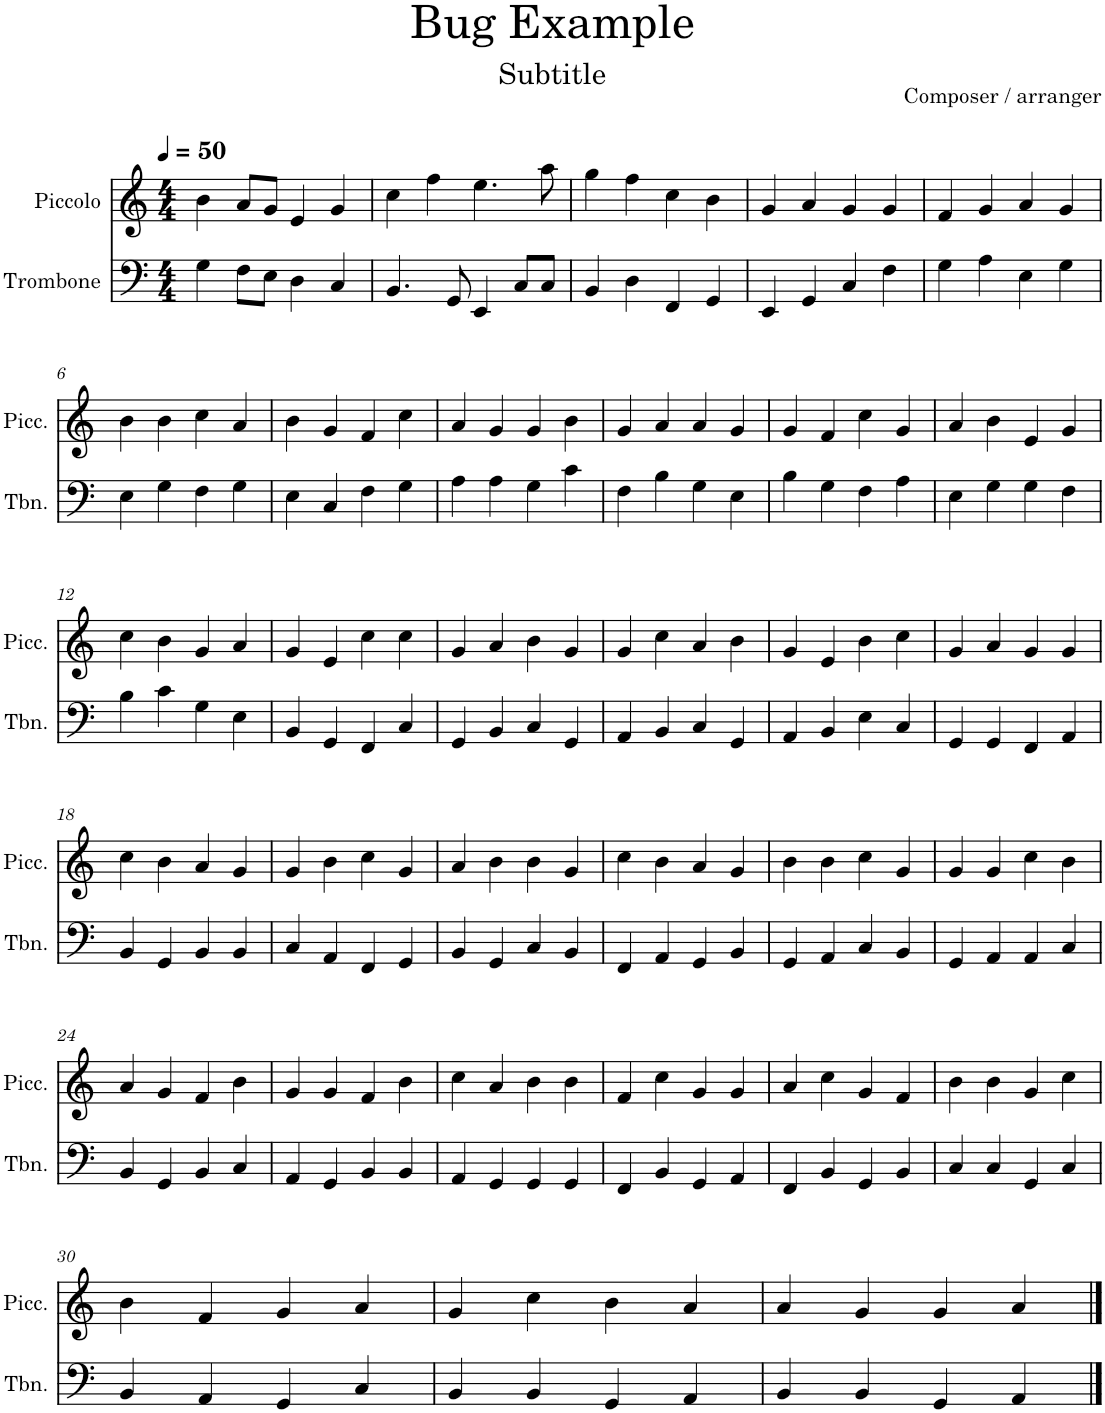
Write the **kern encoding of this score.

**kern	**kern
*part2	*part1
*staff2	*staff1
*I"Trombone	*I"Piccolo
*I'Tbn.	*I'Picc.
*clefF4	*clefG2
*	*Trd-7c-12
*k[]	*k[]
*M4/4	*M4/4
*MM50	*MM50
=1	=1
4G\	4b\
8F\L	8a/L
8E\J	8g/J
4D\	4e/
4C/	4g/
=2	=2
4.BB/	4cc\
.	4ff\
8GG/	.
4EE/	4.ee\
8C/L	.
8C/J	8aa\
=3	=3
4BB/	4gg\
4D\	4ff\
4FF/	4cc\
4GG/	4b\
=4	=4
4EE/	4g/
4GG/	4a/
4C/	4g/
4F\	4g/
=5	=5
4G\	4f/
4A\	4g/
4E\	4a/
4G\	4g/
!!LO:LB:g=z
=6	=6
4E\	4b\
4G\	4b\
4F\	4cc\
4G\	4a/
=7	=7
4E\	4b\
4C/	4g/
4F\	4f/
4G\	4cc\
=8	=8
4A\	4a/
4A\	4g/
4G\	4g/
4c\	4b\
=9	=9
4F\	4g/
4B\	4a/
4G\	4a/
4E\	4g/
=10	=10
4B\	4g/
4G\	4f/
4F\	4cc\
4A\	4g/
=11	=11
4E\	4a/
4G\	4b\
4G\	4e/
4F\	4g/
!!LO:LB:g=z
=12	=12
4B\	4cc\
4c\	4b\
4G\	4g/
4E\	4a/
=13	=13
4BB/	4g/
4GG/	4e/
4FF/	4cc\
4C/	4cc\
=14	=14
4GG/	4g/
4BB/	4a/
4C/	4b\
4GG/	4g/
=15	=15
4AA/	4g/
4BB/	4cc\
4C/	4a/
4GG/	4b\
=16	=16
4AA/	4g/
4BB/	4e/
4E\	4b\
4C/	4cc\
=17	=17
4GG/	4g/
4GG/	4a/
4FF/	4g/
4AA/	4g/
!!LO:LB:g=z
=18	=18
4BB/	4cc\
4GG/	4b\
4BB/	4a/
4BB/	4g/
=19	=19
4C/	4g/
4AA/	4b\
4FF/	4cc\
4GG/	4g/
=20	=20
4BB/	4a/
4GG/	4b\
4C/	4b\
4BB/	4g/
=21	=21
4FF/	4cc\
4AA/	4b\
4GG/	4a/
4BB/	4g/
=22	=22
4GG/	4b\
4AA/	4b\
4C/	4cc\
4BB/	4g/
=23	=23
4GG/	4g/
4AA/	4g/
4AA/	4cc\
4C/	4b\
!!LO:LB:g=z
=24	=24
4BB/	4a/
4GG/	4g/
4BB/	4f/
4C/	4b\
=25	=25
4AA/	4g/
4GG/	4g/
4BB/	4f/
4BB/	4b\
=26	=26
4AA/	4cc\
4GG/	4a/
4GG/	4b\
4GG/	4b\
=27	=27
4FF/	4f/
4BB/	4cc\
4GG/	4g/
4AA/	4g/
=28	=28
4FF/	4a/
4BB/	4cc\
4GG/	4g/
4BB/	4f/
=29	=29
4C/	4b\
4C/	4b\
4GG/	4g/
4C/	4cc\
!!LO:LB:g=z
=30	=30
4BB/	4b\
4AA/	4f/
4GG/	4g/
4C/	4a/
=31	=31
4BB/	4g/
4BB/	4cc\
4GG/	4b\
4AA/	4a/
=32	=32
4BB/	4a/
4BB/	4g/
4GG/	4g/
4AA/	4a/
==	==
*-	*-
